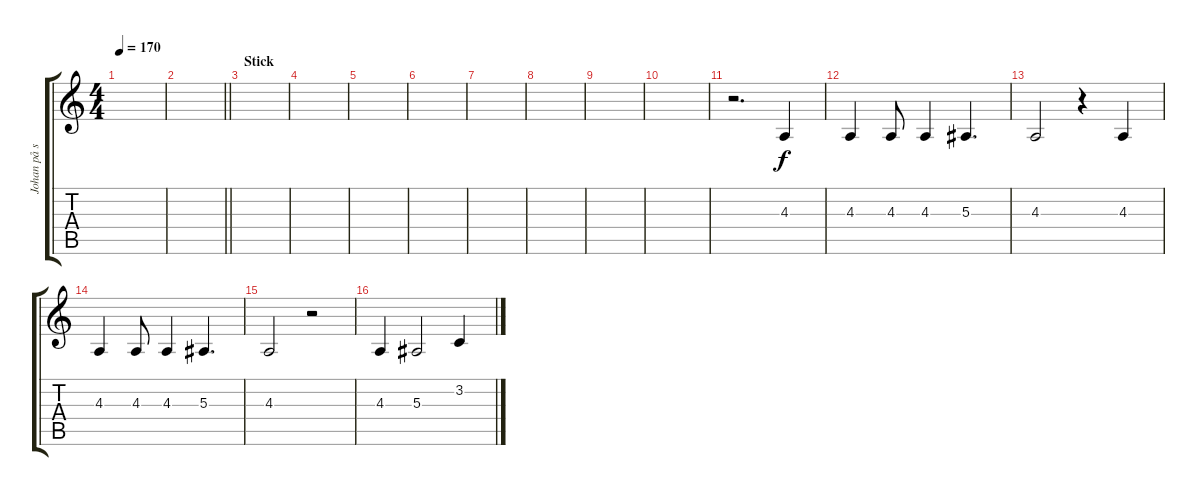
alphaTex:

\track ("Johan på sång haha" "Johan på s") {instrument cello}
\staff {score tabs}
\tuning (D4 A3 F3 C3 G2 D2) {hide}
\ts (4 4)
\tempo 170
\clef g2
\ks c
|
\barLineRight lightlight
|
\section ("" "Stick")
|
|
|
|
|
|
|
|
r.2{d} 4.3.4 |
4.3.4 4.3.8 4.3.4 5.3.4{d} |
4.3.2 r.4 4.3.4 |
4.3.4 4.3.8 4.3.4 5.3.4{d} |
4.3.2 r.2 |
4.3.4 5.3.2 3.2.4
